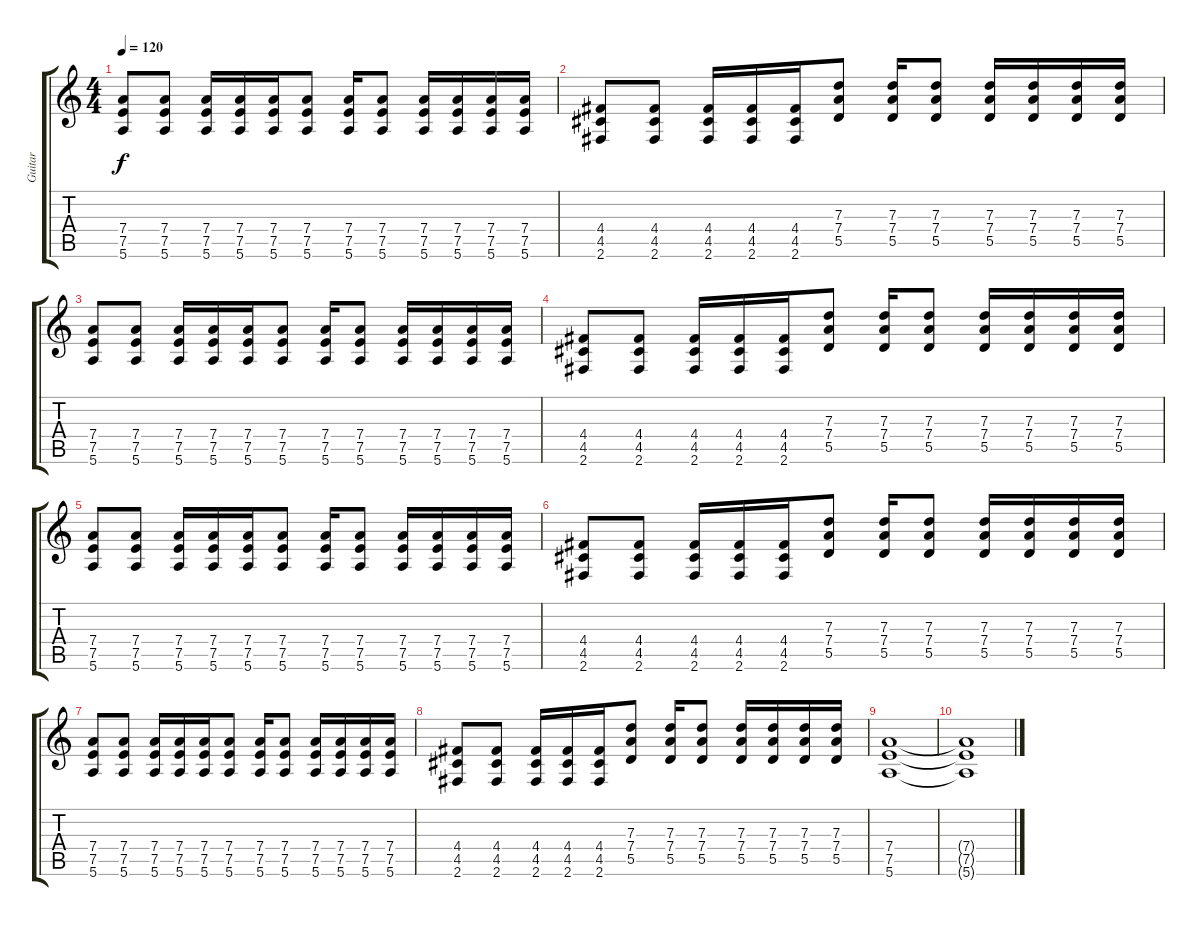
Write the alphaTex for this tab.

\track ("Guitar" "Guitar") {instrument acousticguitarsteel}
\staff {score tabs}
\tuning (E4 B3 G3 D3 A2 E2) {hide}
\ts (4 4)
\tempo 120
\clef g2
\ks c
(7.4 7.5 5.6).8{dy f} (7.4 7.5 5.6).8 (7.4 7.5 5.6).16 (7.4 7.5 5.6).16 (7.4 7.5 5.6).16 (7.4 7.5 5.6).8 (7.4 7.5 5.6).16 (7.4 7.5 5.6).8 (7.4 7.5 5.6).16 (7.4 7.5 5.6).16 (7.4 7.5 5.6).16 (7.4 7.5 5.6).16 |
(4.4 4.5 2.6).8 (4.4 4.5 2.6).8 (4.4 4.5 2.6).16 (4.4 4.5 2.6).16 (4.4 4.5 2.6).16 (7.3 7.4 5.5).8 (7.3 7.4 5.5).16 (7.3 7.4 5.5).8 (7.3 7.4 5.5).16 (7.3 7.4 5.5).16 (7.3 7.4 5.5).16 (7.3 7.4 5.5).16 |
(7.4 7.5 5.6).8 (7.4 7.5 5.6).8 (7.4 7.5 5.6).16 (7.4 7.5 5.6).16 (7.4 7.5 5.6).16 (7.4 7.5 5.6).8 (7.4 7.5 5.6).16 (7.4 7.5 5.6).8 (7.4 7.5 5.6).16 (7.4 7.5 5.6).16 (7.4 7.5 5.6).16 (7.4 7.5 5.6).16 |
(4.4 4.5 2.6).8 (4.4 4.5 2.6).8 (4.4 4.5 2.6).16 (4.4 4.5 2.6).16 (4.4 4.5 2.6).16 (7.3 7.4 5.5).8 (7.3 7.4 5.5).16 (7.3 7.4 5.5).8 (7.3 7.4 5.5).16 (7.3 7.4 5.5).16 (7.3 7.4 5.5).16 (7.3 7.4 5.5).16 |
(7.4 7.5 5.6).8 (7.4 7.5 5.6).8 (7.4 7.5 5.6).16 (7.4 7.5 5.6).16 (7.4 7.5 5.6).16 (7.4 7.5 5.6).8 (7.4 7.5 5.6).16 (7.4 7.5 5.6).8 (7.4 7.5 5.6).16 (7.4 7.5 5.6).16 (7.4 7.5 5.6).16 (7.4 7.5 5.6).16 |
(4.4 4.5 2.6).8 (4.4 4.5 2.6).8 (4.4 4.5 2.6).16 (4.4 4.5 2.6).16 (4.4 4.5 2.6).16 (7.3 7.4 5.5).8 (7.3 7.4 5.5).16 (7.3 7.4 5.5).8 (7.3 7.4 5.5).16 (7.3 7.4 5.5).16 (7.3 7.4 5.5).16 (7.3 7.4 5.5).16 |
(7.4 7.5 5.6).8 (7.4 7.5 5.6).8 (7.4 7.5 5.6).16 (7.4 7.5 5.6).16 (7.4 7.5 5.6).16 (7.4 7.5 5.6).8 (7.4 7.5 5.6).16 (7.4 7.5 5.6).8 (7.4 7.5 5.6).16 (7.4 7.5 5.6).16 (7.4 7.5 5.6).16 (7.4 7.5 5.6).16 |
(4.4 4.5 2.6).8 (4.4 4.5 2.6).8 (4.4 4.5 2.6).16 (4.4 4.5 2.6).16 (4.4 4.5 2.6).16 (7.3 7.4 5.5).8 (7.3 7.4 5.5).16 (7.3 7.4 5.5).8 (7.3 7.4 5.5).16 (7.3 7.4 5.5).16 (7.3 7.4 5.5).16 (7.3 7.4 5.5).16 |
(7.4 7.5 5.6).1 |
(7.4{t} 7.5{t} 5.6{t}).1
